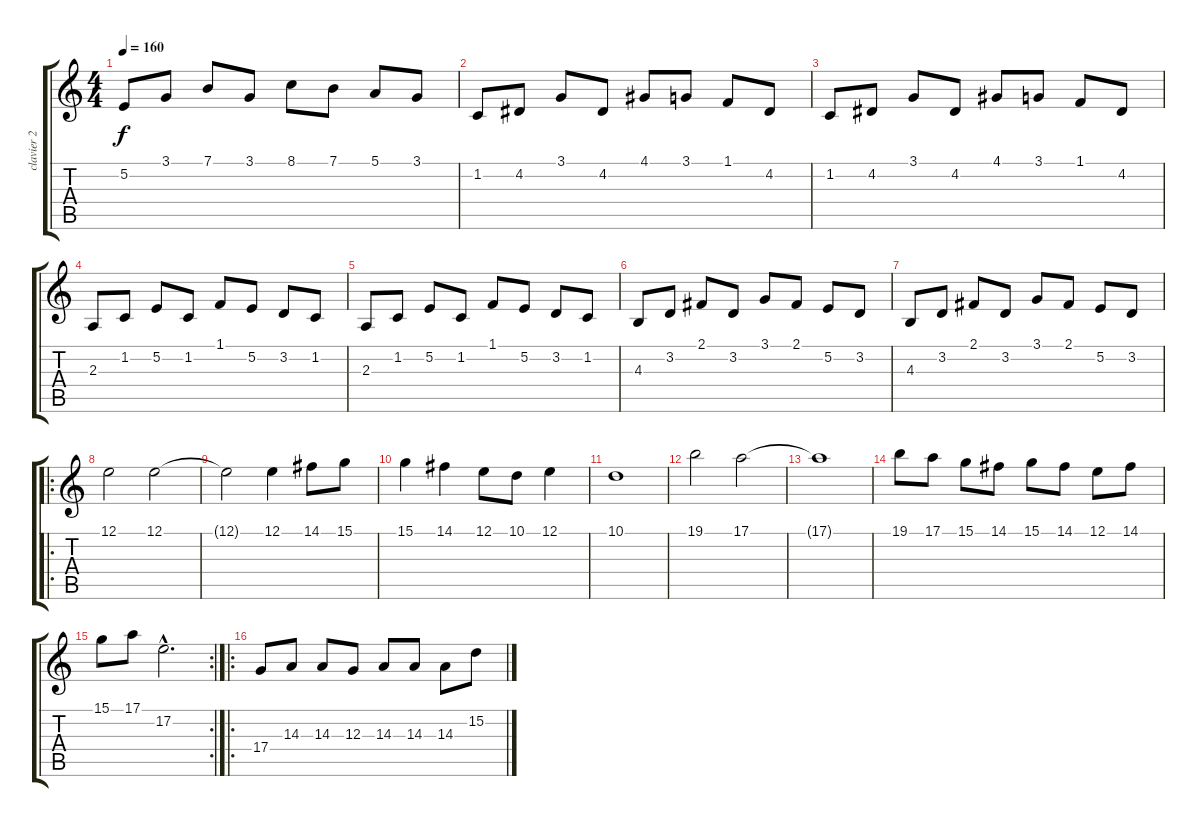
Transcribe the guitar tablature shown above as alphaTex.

\track ("clavier 2" "clavier 2") {instrument stringensemble1}
\staff {score tabs}
\tuning (E4 B3 G3 D3 A2 E2) {hide}
\ts (4 4)
\tempo 160
\clef g2
\ks c
5.2.8{dy f} 3.1.8 7.1.8 3.1.8 8.1.8 7.1.8 5.1.8 3.1.8 |
1.2.8 4.2.8 3.1.8 4.2.8 4.1.8 3.1.8 1.1.8 4.2.8 |
1.2.8 4.2.8 3.1.8 4.2.8 4.1.8 3.1.8 1.1.8 4.2.8 |
2.3.8 1.2.8 5.2.8 1.2.8 1.1.8 5.2.8 3.2.8 1.2.8 |
2.3.8 1.2.8 5.2.8 1.2.8 1.1.8 5.2.8 3.2.8 1.2.8 |
4.3.8 3.2.8 2.1.8 3.2.8 3.1.8 2.1.8 5.2.8 3.2.8 |
4.3.8 3.2.8 2.1.8 3.2.8 3.1.8 2.1.8 5.2.8 3.2.8 |
\ro
12.1.2{balance 2} 12.1.2 |
12.1{t}.2 12.1.4 14.1.8 15.1.8 |
15.1.4 14.1.4 12.1.8 10.1.8 12.1.4 |
10.1.1 |
19.1.2 17.1.2 |
17.1{t}.1 |
19.1.8 17.1.8 15.1.8 14.1.8 15.1.8 14.1.8 12.1.8 14.1.8 |
\rc 2
15.1.8 17.1.8 17.2{hac}.2{d} |
\ro
17.4.8{volume 13 balance 8} 14.3.8 14.3.8 12.3.8 14.3.8 14.3.8 14.3.8 15.2.8
